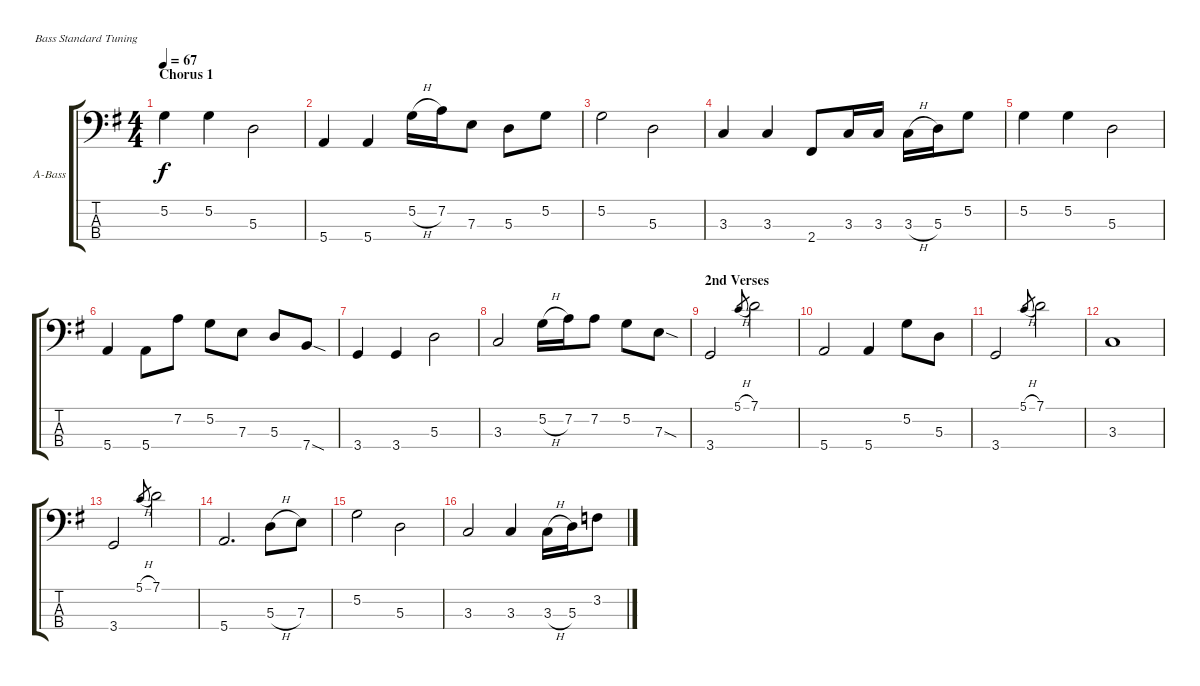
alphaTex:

\bracketExtendMode groupsimilarinstruments
\firstSystemTrackNameOrientation horizontal
\otherSystemsTrackNameOrientation horizontal
\track ("Bass 1" "A-Bass") {instrument acousticgrandpiano}
\staff {score tabs}
\tuning (G2 D2 A1 E1)
\displaytranspose 12
\ts (4 4)
\section ("" "Chorus 1")
\tempo 67
\clef f4
\ks g
5.2.4{dy f} 5.2.4 5.3.2 |
5.4.4 5.4.4 5.2{h}.16 7.2.16 7.3.8 5.3.8 5.2.8 |
5.2.2 5.3.2 |
3.3.4 3.3.4 2.4.8 3.3.16 3.3.16 3.3{h}.16 5.3.16 5.2.8 |
5.2.4 5.2.4 5.3.2 |
5.4.4 5.4.8 7.2.8 5.2.8 7.3.8 5.3.8 7.4{sod}.8 |
3.4.4 3.4.4 5.3.2 |
3.3.2 5.2{h}.16 7.2.16 7.2.8 5.2.8 7.3{sod}.8 |
\section ("" "2nd Verses")
3.4.2 5.1{h}.8{gr} 7.1.2 |
5.4.2 5.4.4 5.2.8 5.3.8 |
3.4.2 5.1{h}.8{gr} 7.1.2 |
3.3.1 |
3.4.2 5.1{h}.8{gr} 7.1.2 |
\scale
0.2818 5.4.2{d} 5.3{h}.8 7.3.8 |
\scale
0.180039 5.2.2 5.3.2 |
\scale
0.311155 3.3.2 3.3.4 3.3{h}.16 5.3.16 3.2.8
